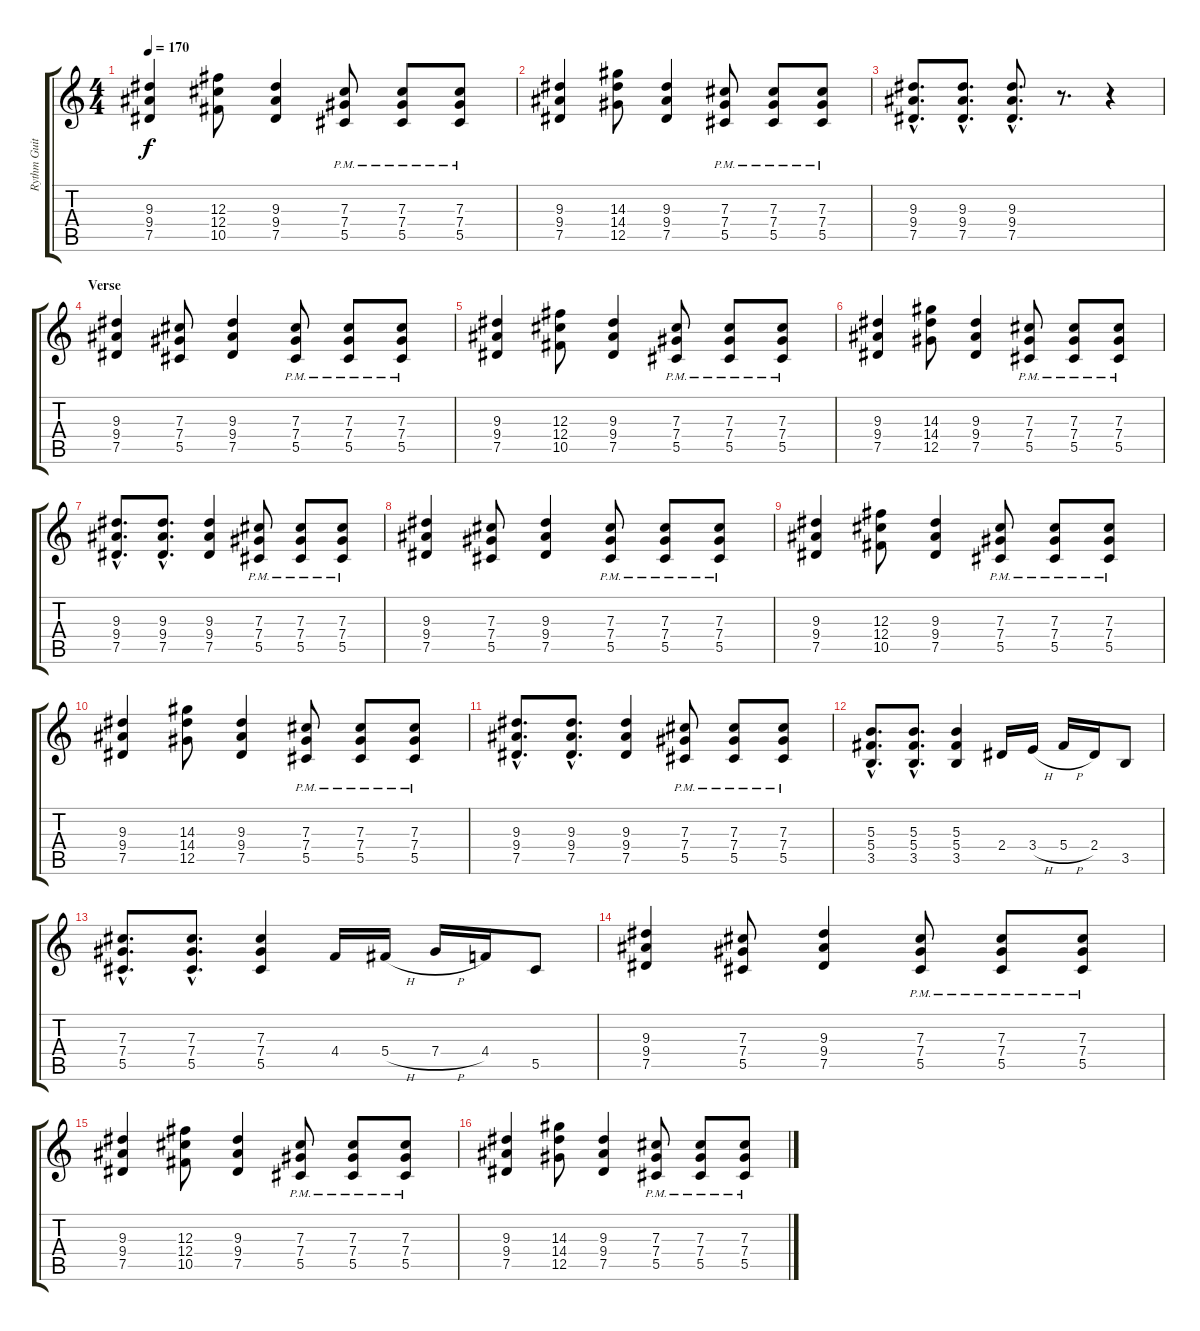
\track ("Rythm Guitar" "Rythm Guit") {instrument distortionguitar}
\staff {score tabs}
\tuning (Eb4 Bb3 Gb3 Db3 Ab2 Eb2) {hide}
\ts (4 4)
\tempo 170
\clef g2
\ks c
(9.3 9.4 7.5).4{dy f} (12.3 12.4 10.5).8 (9.3 9.4 7.5).4 (7.3{pm} 7.4{pm} 5.5{pm}).8 (7.3{pm} 7.4{pm} 5.5{pm}).8 (7.3{pm} 7.4{pm} 5.5{pm}).8 |
(9.3 9.4 7.5).4 (14.3 14.4 12.5).8 (9.3 9.4 7.5).4 (7.3{pm} 7.4{pm} 5.5{pm}).8 (7.3{pm} 7.4{pm} 5.5{pm}).8 (7.3{pm} 7.4{pm} 5.5{pm}).8 |
(9.3{hac} 9.4{hac} 7.5{hac}).8{d} (9.3{hac} 9.4{hac} 7.5{hac}).8{d} (9.3{hac} 9.4{hac} 7.5{hac}).8{d} r.8{d} r.4 |
\section ("" "Verse")
(9.3 9.4 7.5).4 (7.3 7.4 5.5).8 (9.3 9.4 7.5).4 (7.3{pm} 7.4{pm} 5.5{pm}).8 (7.3{pm} 7.4{pm} 5.5{pm}).8 (7.3{pm} 7.4{pm} 5.5{pm}).8 |
(9.3 9.4 7.5).4 (12.3 12.4 10.5).8 (9.3 9.4 7.5).4 (7.3{pm} 7.4{pm} 5.5{pm}).8 (7.3{pm} 7.4{pm} 5.5{pm}).8 (7.3{pm} 7.4{pm} 5.5{pm}).8 |
(9.3 9.4 7.5).4 (14.3 14.4 12.5).8 (9.3 9.4 7.5).4 (7.3{pm} 7.4{pm} 5.5{pm}).8 (7.3{pm} 7.4{pm} 5.5{pm}).8 (7.3{pm} 7.4{pm} 5.5{pm}).8 |
(9.3{hac} 9.4{hac} 7.5{hac}).8{d} (9.3{hac} 9.4{hac} 7.5{hac}).8{d} (9.3 9.4 7.5).4 (7.3{pm} 7.4{pm} 5.5{pm}).8 (7.3{pm} 7.4{pm} 5.5{pm}).8 (7.3{pm} 7.4{pm} 5.5{pm}).8 |
(9.3 9.4 7.5).4 (7.3 7.4 5.5).8 (9.3 9.4 7.5).4 (7.3{pm} 7.4{pm} 5.5{pm}).8 (7.3{pm} 7.4{pm} 5.5{pm}).8 (7.3{pm} 7.4{pm} 5.5{pm}).8 |
(9.3 9.4 7.5).4 (12.3 12.4 10.5).8 (9.3 9.4 7.5).4 (7.3{pm} 7.4{pm} 5.5{pm}).8 (7.3{pm} 7.4{pm} 5.5{pm}).8 (7.3{pm} 7.4{pm} 5.5{pm}).8 |
(9.3 9.4 7.5).4 (14.3 14.4 12.5).8 (9.3 9.4 7.5).4 (7.3{pm} 7.4{pm} 5.5{pm}).8 (7.3{pm} 7.4{pm} 5.5{pm}).8 (7.3{pm} 7.4{pm} 5.5{pm}).8 |
(9.3{hac} 9.4{hac} 7.5{hac}).8{d} (9.3{hac} 9.4{hac} 7.5{hac}).8{d} (9.3 9.4 7.5).4 (7.3{pm} 7.4{pm} 5.5{pm}).8 (7.3{pm} 7.4{pm} 5.5{pm}).8 (7.3{pm} 7.4{pm} 5.5{pm}).8 |
(5.3{hac} 5.4{hac} 3.5{hac}).8{d} (5.3{hac} 5.4{hac} 3.5{hac}).8{d} (5.3 5.4 3.5).4 2.4.16 3.4{h}.16 5.4{h}.16 2.4.16 3.5.8 |
(7.3{hac} 7.4{hac} 5.5{hac}).8{d} (7.3{hac} 7.4{hac} 5.5{hac}).8{d} (7.3 7.4 5.5).4 4.4.16 5.4{h}.16 7.4{h}.16 4.4.16 5.5.8 |
(9.3 9.4 7.5).4 (7.3 7.4 5.5).8 (9.3 9.4 7.5).4 (7.3{pm} 7.4{pm} 5.5{pm}).8 (7.3{pm} 7.4{pm} 5.5{pm}).8 (7.3{pm} 7.4{pm} 5.5{pm}).8 |
(9.3 9.4 7.5).4 (12.3 12.4 10.5).8 (9.3 9.4 7.5).4 (7.3{pm} 7.4{pm} 5.5{pm}).8 (7.3{pm} 7.4{pm} 5.5{pm}).8 (7.3{pm} 7.4{pm} 5.5{pm}).8 |
(9.3 9.4 7.5).4 (14.3 14.4 12.5).8 (9.3 9.4 7.5).4 (7.3{pm} 7.4{pm} 5.5{pm}).8 (7.3{pm} 7.4{pm} 5.5{pm}).8 (7.3{pm} 7.4{pm} 5.5{pm}).8
